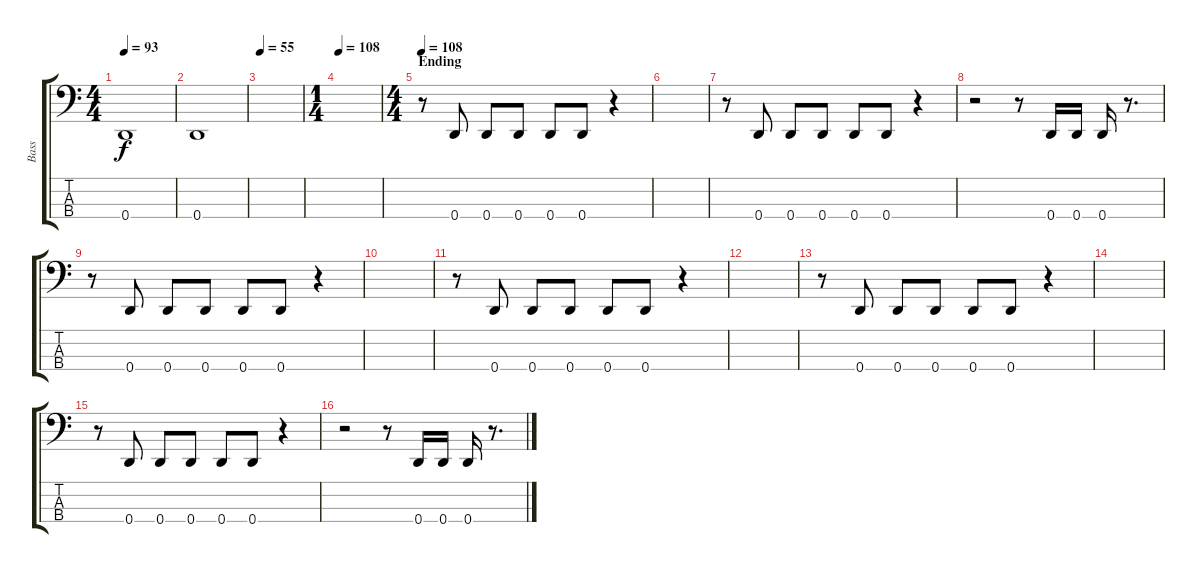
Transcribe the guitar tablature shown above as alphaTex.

\track ("Bass" "Bass") {instrument electricbassfinger}
\staff {score tabs}
\tuning (F2 C2 G1 D1) {hide}
\ts (4 4)
\tempo 93
\clef f4
\ks c
0.4{t}.1{dy f} |
0.4.1 |
\tempo 55
|
\ts (1 4)
\tempo 108
|
\ts (4 4)
\section ("" "Ending")
\tempo 108
r.8 0.4.8 0.4.8 0.4.8 0.4.8 0.4.8 r.4 |
|
r.8 0.4.8 0.4.8 0.4.8 0.4.8 0.4.8 r.4 |
r.2 r.8 0.4.16 0.4.16 0.4.16 r.8{d} |
r.8 0.4.8 0.4.8 0.4.8 0.4.8 0.4.8 r.4 |
|
r.8 0.4.8 0.4.8 0.4.8 0.4.8 0.4.8 r.4 |
|
r.8 0.4.8 0.4.8 0.4.8 0.4.8 0.4.8 r.4 |
|
r.8 0.4.8 0.4.8 0.4.8 0.4.8 0.4.8 r.4 |
r.2 r.8 0.4.16 0.4.16 0.4.16 r.8{d}
